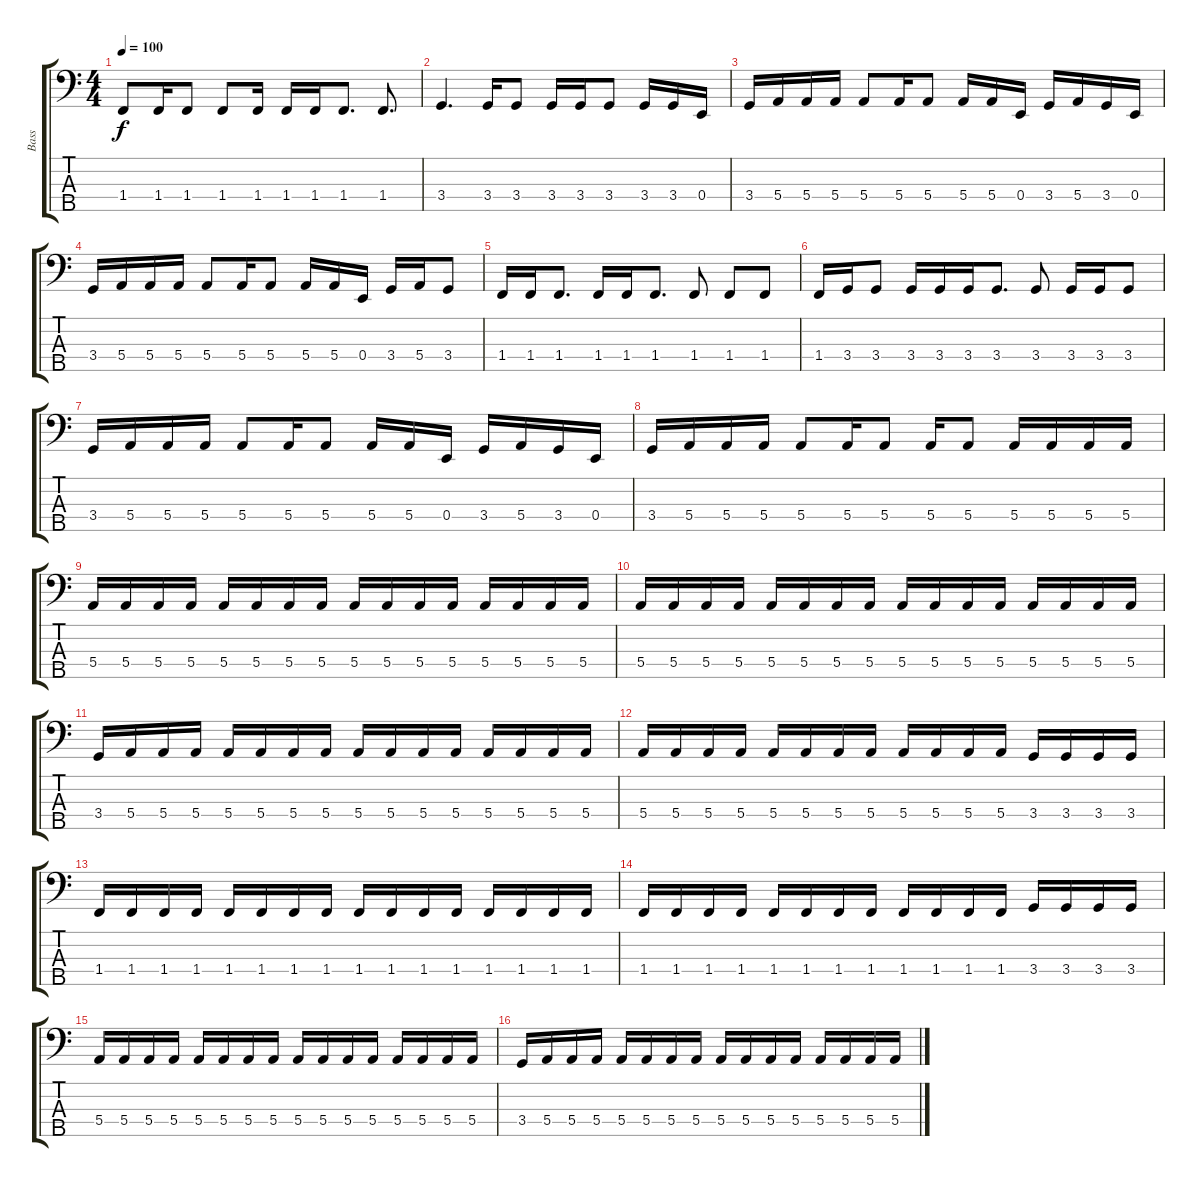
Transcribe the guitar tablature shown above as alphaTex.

\track ("Bass" "Bass") {instrument electricbassfinger}
\staff {score tabs}
\tuning (G2 D2 A1 E1 B0) {hide}
\ts (4 4)
\tempo 100
\clef f4
\ks c
1.4.8{dy f} 1.4.16 1.4.8 1.4.8 1.4.16 1.4.16 1.4.16 1.4.8{d} 1.4.8{d} |
3.4.4{d} 3.4.16 3.4.8 3.4.16 3.4.16 3.4.8 3.4.16 3.4.16 0.4.16 |
3.4.16 5.4.16 5.4.16 5.4.16 5.4.8 5.4.16 5.4.8 5.4.16 5.4.16 0.4.16 3.4.16 5.4.16 3.4.16 0.4.16 |
3.4.16 5.4.16 5.4.16 5.4.16 5.4.8 5.4.16 5.4.8 5.4.16 5.4.16 0.4.16 3.4.16 5.4.16 3.4.8 |
1.4.16 1.4.16 1.4.8{d} 1.4.16 1.4.16 1.4.8{d} 1.4.8 1.4.8 1.4.8 |
1.4.16 3.4.16 3.4.8 3.4.16 3.4.16 3.4.16 3.4.8{d} 3.4.8 3.4.16 3.4.16 3.4.8 |
3.4.16 5.4.16 5.4.16 5.4.16 5.4.8 5.4.16 5.4.8 5.4.16 5.4.16 0.4.16 3.4.16 5.4.16 3.4.16 0.4.16 |
3.4.16 5.4.16 5.4.16 5.4.16 5.4.8 5.4.16 5.4.8 5.4.16 5.4.8 5.4.16 5.4.16 5.4.16 5.4.16 |
5.4.16 5.4.16 5.4.16 5.4.16 5.4.16 5.4.16 5.4.16 5.4.16 5.4.16 5.4.16 5.4.16 5.4.16 5.4.16 5.4.16 5.4.16 5.4.16 |
5.4.16 5.4.16 5.4.16 5.4.16 5.4.16 5.4.16 5.4.16 5.4.16 5.4.16 5.4.16 5.4.16 5.4.16 5.4.16 5.4.16 5.4.16 5.4.16 |
3.4.16 5.4.16 5.4.16 5.4.16 5.4.16 5.4.16 5.4.16 5.4.16 5.4.16 5.4.16 5.4.16 5.4.16 5.4.16 5.4.16 5.4.16 5.4.16 |
5.4.16 5.4.16 5.4.16 5.4.16 5.4.16 5.4.16 5.4.16 5.4.16 5.4.16 5.4.16 5.4.16 5.4.16 3.4.16 3.4.16 3.4.16 3.4.16 |
1.4.16 1.4.16 1.4.16 1.4.16 1.4.16 1.4.16 1.4.16 1.4.16 1.4.16 1.4.16 1.4.16 1.4.16 1.4.16 1.4.16 1.4.16 1.4.16 |
1.4.16 1.4.16 1.4.16 1.4.16 1.4.16 1.4.16 1.4.16 1.4.16 1.4.16 1.4.16 1.4.16 1.4.16 3.4.16 3.4.16 3.4.16 3.4.16 |
5.4.16 5.4.16 5.4.16 5.4.16 5.4.16 5.4.16 5.4.16 5.4.16 5.4.16 5.4.16 5.4.16 5.4.16 5.4.16 5.4.16 5.4.16 5.4.16 |
3.4.16 5.4.16 5.4.16 5.4.16 5.4.16 5.4.16 5.4.16 5.4.16 5.4.16 5.4.16 5.4.16 5.4.16 5.4.16 5.4.16 5.4.16 5.4.16
